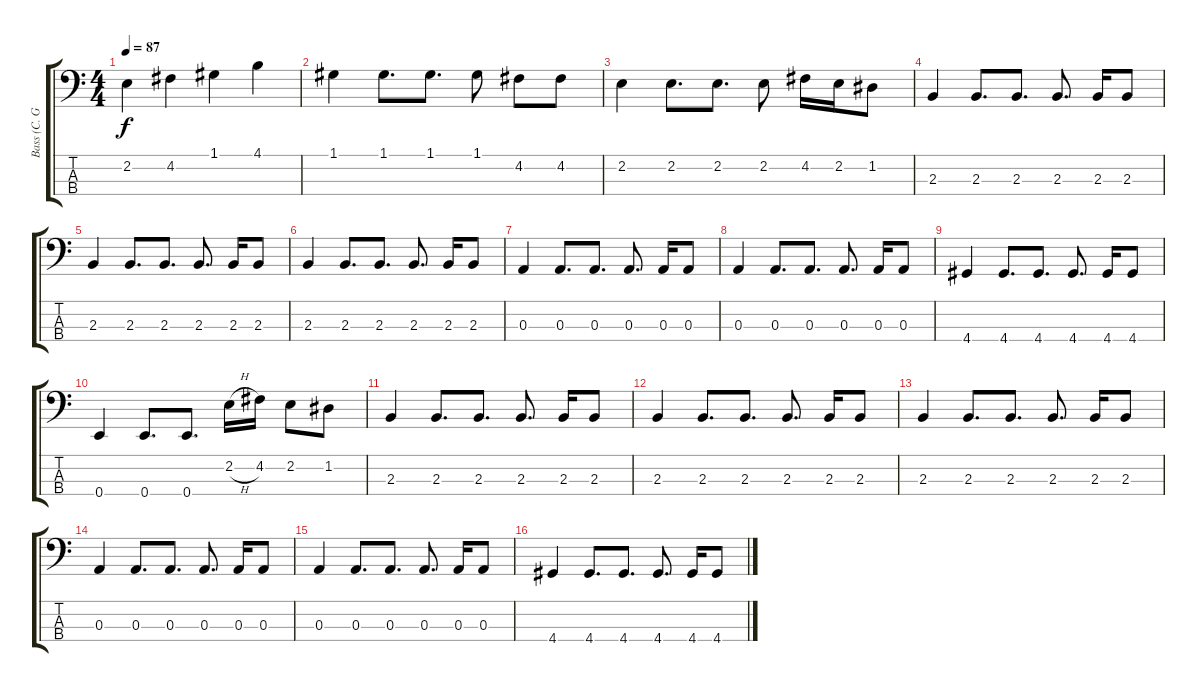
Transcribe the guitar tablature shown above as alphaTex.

\track ("Bass (C. Greenwood)" "Bass (C. G") {instrument electricbasspick}
\staff {score tabs}
\tuning (G2 D2 A1 E1) {hide}
\ts (4 4)
\tempo 87
\clef f4
\ks c
2.2.4{dy f} 4.2.4 1.1.4 4.1.4 |
1.1.4 1.1.8{d} 1.1.8{d} 1.1.8 4.2.8 4.2.8 |
2.2.4 2.2.8{d} 2.2.8{d} 2.2.8 4.2.16 2.2.16 1.2.8 |
2.3.4 2.3.8{d} 2.3.8{d} 2.3.8{d} 2.3.16 2.3.8 |
2.3.4 2.3.8{d} 2.3.8{d} 2.3.8{d} 2.3.16 2.3.8 |
2.3.4 2.3.8{d} 2.3.8{d} 2.3.8{d} 2.3.16 2.3.8 |
0.3.4 0.3.8{d} 0.3.8{d} 0.3.8{d} 0.3.16 0.3.8 |
0.3.4 0.3.8{d} 0.3.8{d} 0.3.8{d} 0.3.16 0.3.8 |
4.4.4 4.4.8{d} 4.4.8{d} 4.4.8{d} 4.4.16 4.4.8 |
0.4.4 0.4.8{d} 0.4.8{d} 2.2{h}.16 4.2.16 2.2.8 1.2.8 |
2.3.4 2.3.8{d} 2.3.8{d} 2.3.8{d} 2.3.16 2.3.8 |
2.3.4 2.3.8{d} 2.3.8{d} 2.3.8{d} 2.3.16 2.3.8 |
2.3.4 2.3.8{d} 2.3.8{d} 2.3.8{d} 2.3.16 2.3.8 |
0.3.4 0.3.8{d} 0.3.8{d} 0.3.8{d} 0.3.16 0.3.8 |
0.3.4 0.3.8{d} 0.3.8{d} 0.3.8{d} 0.3.16 0.3.8 |
4.4.4 4.4.8{d} 4.4.8{d} 4.4.8{d} 4.4.16 4.4.8
